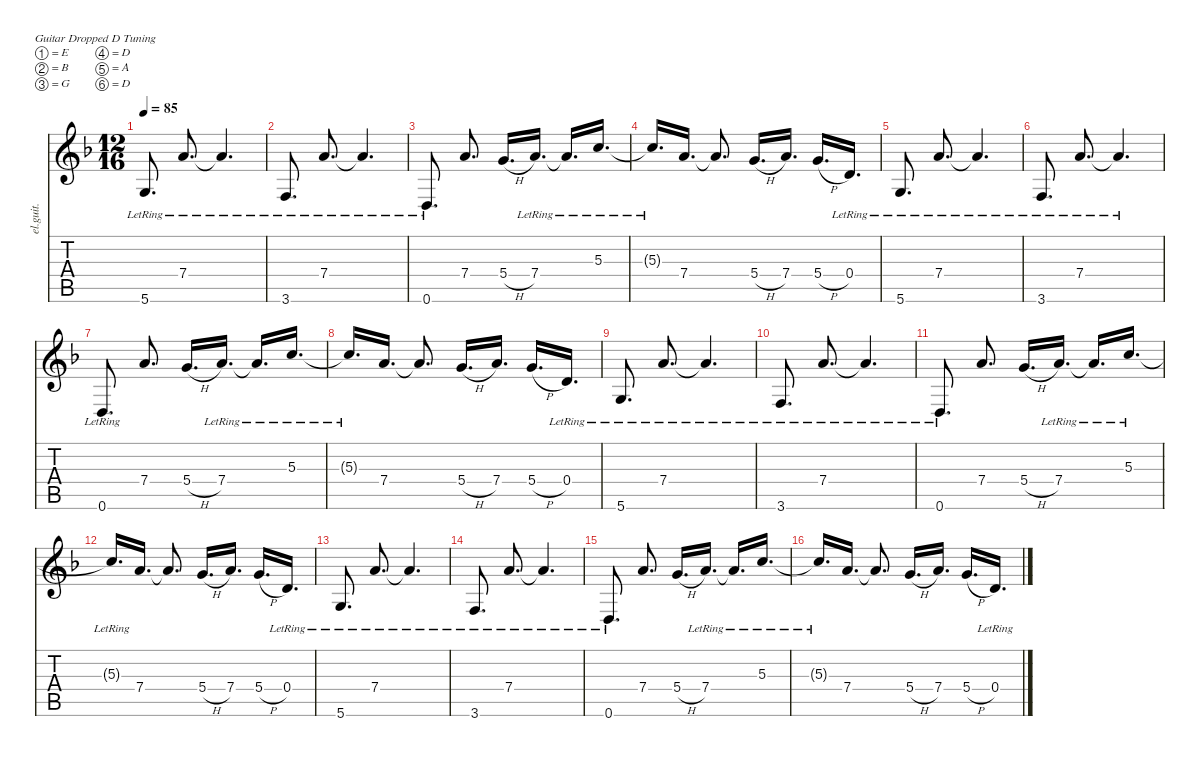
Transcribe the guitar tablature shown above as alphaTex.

\defaultSystemsLayout 4
\hideDynamics
\bracketExtendMode nobrackets
\otherSystemsTrackNameOrientation horizontal
\track ("Guitar, clean w/ delay" "el.guit.") {instrument electricguitarclean}
\staff {score tabs}
\tuning (E4 B3 G3 D3 A2 D2)
\ts (12 16)
\tempo 85
\clef g2
\ks dminor
5.6{lr acc forcenatural}.8{d dy f beam Up} 7.4{lr acc forcenatural}.8{d beam Up} 7.4{lr t acc forcenatural}.4{d beam Up} |
3.6{lr acc forcenatural}.8{d beam Up} 7.4{lr acc forcenatural}.8{d beam Up} 7.4{lr t acc forcenatural}.4{d beam Up} |
0.6{lr acc forcenatural}.8{d beam Up} 7.4{acc forcenatural}.8{d beam Up} 5.4{h acc forcenatural}.16{d beam Up} 7.4{lr acc forcenatural}.16{d beam Up} 7.4{lr t acc forcenatural}.16{d beam Up} 5.3{lr acc forcenatural}.16{d beam Up} |
5.3{lr t acc forcenatural}.16{d beam Up} 7.4{acc forcenatural}.16{d beam Up} 7.4{t acc forcenatural}.8{d beam Up} 5.4{h acc forcenatural}.16{d beam Up} 7.4{acc forcenatural}.16{d beam Up} 5.4{h acc forcenatural}.16{d beam Up} 0.4{lr acc forcenatural}.16{d beam Up} |
5.6{lr acc forcenatural}.8{d beam Up} 7.4{lr acc forcenatural}.8{d beam Up} 7.4{lr t acc forcenatural}.4{d beam Up} |
3.6{lr acc forcenatural}.8{d beam Up} 7.4{lr acc forcenatural}.8{d beam Up} 7.4{lr t acc forcenatural}.4{d beam Up} |
0.6{lr acc forcenatural}.8{d beam Up} 7.4{acc forcenatural}.8{d beam Up} 5.4{h acc forcenatural}.16{d beam Up} 7.4{lr acc forcenatural}.16{d beam Up} 7.4{lr t acc forcenatural}.16{d beam Up} 5.3{lr acc forcenatural}.16{d beam Up} |
5.3{lr t acc forcenatural}.16{d beam Up} 7.4{acc forcenatural}.16{d beam Up} 7.4{t acc forcenatural}.8{d beam Up} 5.4{h acc forcenatural}.16{d beam Up} 7.4{acc forcenatural}.16{d beam Up} 5.4{h acc forcenatural}.16{d beam Up} 0.4{lr acc forcenatural}.16{d beam Up} |
5.6{lr acc forcenatural}.8{d beam Up} 7.4{lr acc forcenatural}.8{d beam Up} 7.4{lr t acc forcenatural}.4{d beam Up} |
3.6{lr acc forcenatural}.8{d beam Up} 7.4{lr acc forcenatural}.8{d beam Up} 7.4{lr t acc forcenatural}.4{d beam Up} |
0.6{lr acc forcenatural}.8{d beam Up} 7.4{acc forcenatural}.8{d beam Up} 5.4{h acc forcenatural}.16{d beam Up} 7.4{lr acc forcenatural}.16{d beam Up} 7.4{lr t acc forcenatural}.16{d beam Up} 5.3{lr acc forcenatural}.16{d beam Up} |
5.3{lr t acc forcenatural}.16{d beam Up} 7.4{acc forcenatural}.16{d beam Up} 7.4{t acc forcenatural}.8{d beam Up} 5.4{h acc forcenatural}.16{d beam Up} 7.4{acc forcenatural}.16{d beam Up} 5.4{h acc forcenatural}.16{d beam Up} 0.4{lr acc forcenatural}.16{d beam Up} |
5.6{lr acc forcenatural}.8{d beam Up} 7.4{lr acc forcenatural}.8{d beam Up} 7.4{lr t acc forcenatural}.4{d beam Up} |
3.6{lr acc forcenatural}.8{d beam Up} 7.4{lr acc forcenatural}.8{d beam Up} 7.4{lr t acc forcenatural}.4{d beam Up} |
0.6{lr acc forcenatural}.8{d beam Up} 7.4{acc forcenatural}.8{d beam Up} 5.4{h acc forcenatural}.16{d beam Up} 7.4{lr acc forcenatural}.16{d beam Up} 7.4{lr t acc forcenatural}.16{d beam Up} 5.3{lr acc forcenatural}.16{d beam Up} |
5.3{lr t acc forcenatural}.16{d beam Up} 7.4{acc forcenatural}.16{d beam Up} 7.4{t acc forcenatural}.8{d beam Up} 5.4{h acc forcenatural}.16{d beam Up} 7.4{acc forcenatural}.16{d beam Up} 5.4{h acc forcenatural}.16{d beam Up} 0.4{lr acc forcenatural}.16{d beam Up}
